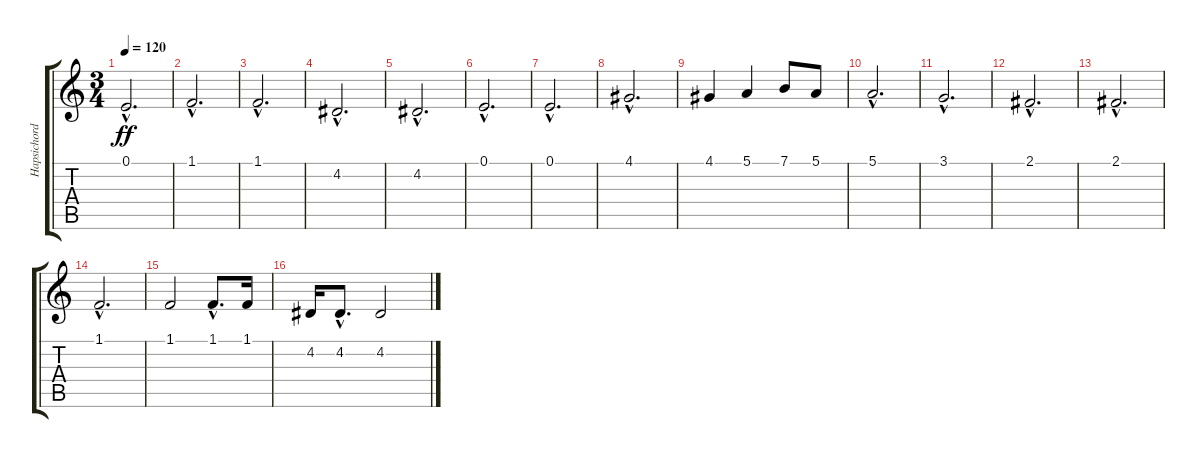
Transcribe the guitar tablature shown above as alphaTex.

\track ("Hapsichord" "Hapsichord") {instrument harpsichord}
\staff {score tabs}
\tuning (E4 B3 G3 D3 A2 E2) {hide}
\ts (3 4)
\tempo 120
\clef g2
\ks c
0.1{hac}.2{d dy ff} |
1.1{hac}.2{d} |
1.1{hac}.2{d} |
4.2{hac}.2{d} |
4.2{hac}.2{d} |
0.1{hac}.2{d} |
0.1{hac}.2{d} |
4.1{hac}.2{d} |
4.1.4 5.1.4 7.1.8 5.1.8 |
5.1{hac}.2{d} |
3.1{hac}.2{d} |
2.1{hac}.2{d} |
2.1{hac}.2{d} |
1.1{hac}.2{d} |
1.1.2 1.1{hac}.8{d} 1.1.16 |
4.2.16 4.2{hac}.8{d} 4.2.2
